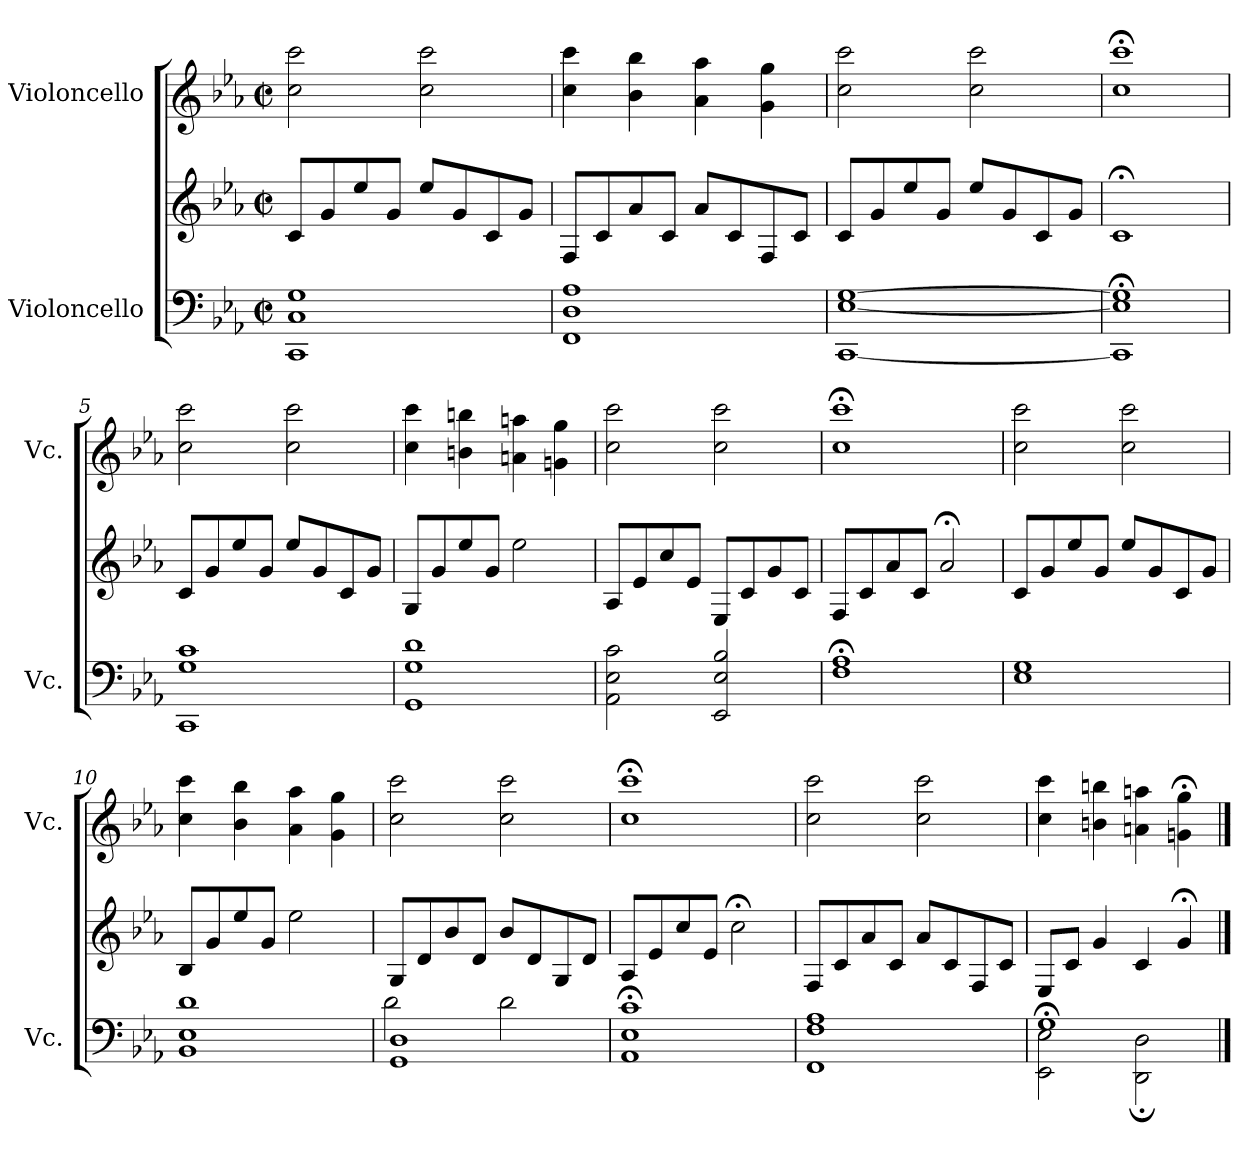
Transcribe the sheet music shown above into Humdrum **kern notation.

**kern	**kern	**kern	**dynam
*part2	*part2	*part1	*part1
*staff3	*staff2	*staff1	*staff1
*I"Violoncello	*	*I"Violoncello	*
*I'Vc.	*	*I'Vc.	*
*clefF4	*clefG2	*clefG2	*
*k[b-e-a-]	*k[b-e-a-]	*k[b-e-a-]	*
*M2/2	*M2/2	*M2/2	*
*met(c|)	*met(c|)	*met(c|)	*
=1	=1	=1	=1
!	!	!	!LO:DY:a
1CC 1C 1G	8c/L	2cc\ 2ccc\	M.M. = 120
.	8g/	.	.
.	8ee-/	.	.
.	8g/J	.	.
.	8ee-/L	2cc\ 2ccc\	.
.	8g/	.	.
.	8c/	.	.
.	8g/J	.	.
=2	=2	=2	=2
1FF 1D 1A-	8F/L	4cc\ 4ccc\	.
.	8c/	.	.
.	8a-/	4b-\ 4bb-\	.
.	8c/J	.	.
.	8a-/L	4a-\ 4aa-\	.
.	8c/	.	.
.	8F/	4g\ 4gg\	.
.	8c/J	.	.
=3	=3	=3	=3
[1CC [1E- [1G	8c/L	2cc\ 2ccc\	.
.	8g/	.	.
.	8ee-/	.	.
.	8g/J	.	.
.	8ee-/L	2cc\ 2ccc\	.
.	8g/	.	.
.	8c/	.	.
.	8g/J	.	.
=4	=4	=4	=4
1CC];< 1E-];< 1G];<	1c;<	1cc;< 1ccc;<	.
=5	=5	=5	=5
1CC 1G 1c	8c/L	2cc\ 2ccc\	.
.	8g/	.	.
.	8ee-/	.	.
.	8g/J	.	.
.	8ee-/L	2cc\ 2ccc\	.
.	8g/	.	.
.	8c/	.	.
.	8g/J	.	.
!!LO:LB:g=z
=6	=6	=6	=6
1GG 1G 1d	8G/L	4cc\ 4ccc\	.
.	8g/	.	.
.	8ee-/	4bn\ 4bbn\	.
.	8g/J	.	.
.	2ee-\	4an\ 4aan\	.
.	.	4gn\ 4gg\	.
=7	=7	=7	=7
2AA-\ 2E-\ 2c\	8A-/L	2cc\ 2ccc\	.
.	8e-/	.	.
.	8cc/	.	.
.	8e-/J	.	.
2EE-/ 2E-/ 2B-/	8E-/L	2cc\ 2ccc\	.
.	8c/	.	.
.	8g/	.	.
.	8c/J	.	.
=8	=8	=8	=8
1F;< 1A-;<	8F/L	1cc;< 1ccc;<	.
.	8c/	.	.
.	8a-/	.	.
.	8c/J	.	.
.	2a-;</	.	.
=9	=9	=9	=9
1E- 1G	8c/L	2cc\ 2ccc\	.
.	8g/	.	.
.	8ee-/	.	.
.	8g/J	.	.
.	8ee-/L	2cc\ 2ccc\	.
.	8g/	.	.
.	8c/	.	.
.	8g/J	.	.
=10	=10	=10	=10
1BB- 1E- 1d	8B-/L	4cc\ 4ccc\	.
.	8g/	.	.
.	8ee-/	4b-\ 4bb-\	.
.	8g/J	.	.
.	2ee-\	4a-\ 4aa-\	.
.	.	4g\ 4gg\	.
!!LO:LB:g=z
=11	=11	=11	=11
*^	*	*	*
1GG 1D	2d\	8G/L	2cc\ 2ccc\	.
.	.	8d/	.	.
.	.	8b-/	.	.
.	.	8d/J	.	.
.	2d\	8b-/L	2cc\ 2ccc\	.
.	.	8d/	.	.
.	.	8G/	.	.
.	.	8d/J	.	.
*v	*v	*	*	*
=12	=12	=12	=12
1AA-;< 1E-;< 1c;<	8A-/L	1cc;< 1ccc;<	.
.	8e-/	.	.
.	8cc/	.	.
.	8e-/J	.	.
.	2cc;<\	.	.
=13	=13	=13	=13
1FF 1F 1A-	8F/L	2cc\ 2ccc\	.
.	8c/	.	.
.	8a-/	.	.
.	8c/J	.	.
.	8a-/L	2cc\ 2ccc\	.
.	8c/	.	.
.	8F/	.	.
.	8c/J	.	.
=14	=14	=14	=14
*^	*	*	*
1G;<	2EE-\ 2E-\	8E-/L	4cc\ 4ccc\	.
.	.	8c/J	.	.
.	.	4g/	4bn\ 4bbn\	.
.	2DD;\ 2D;\	4c/	4an\ 4aan\	.
.	.	4g;</	4gn;<\ 4gg;<\	.
*v	*v	*	*	*
==	==	==	==
*-	*-	*-	*-
